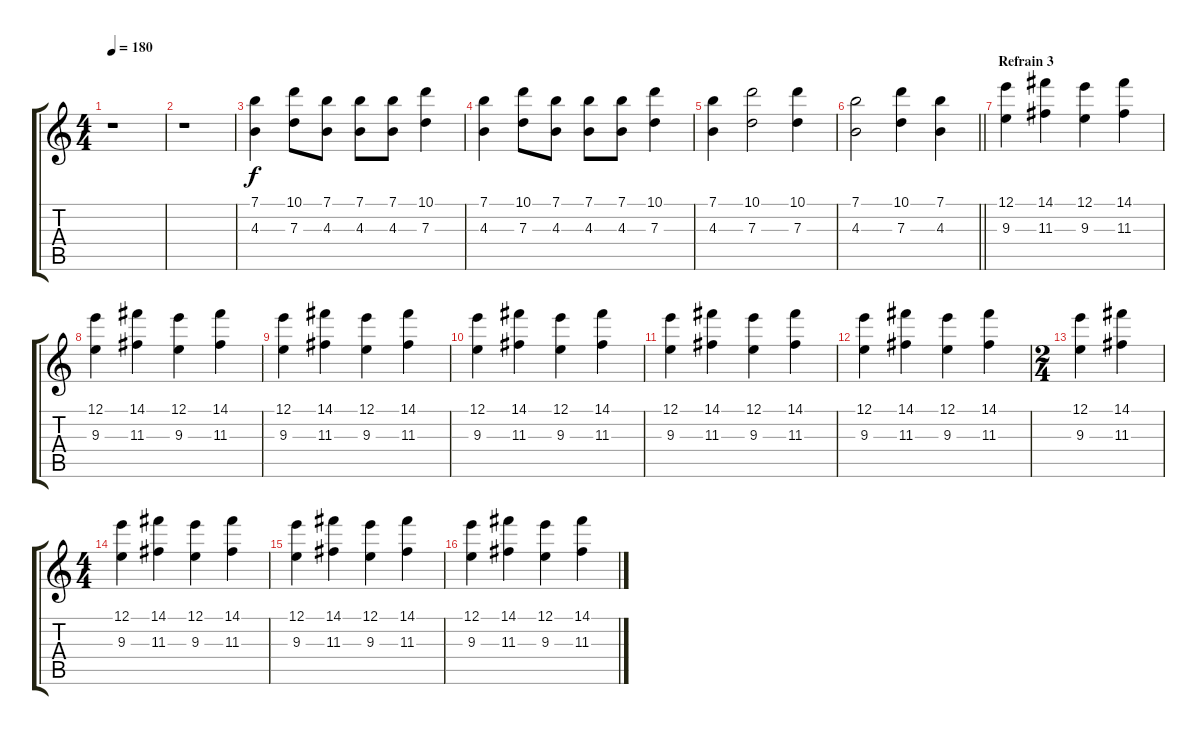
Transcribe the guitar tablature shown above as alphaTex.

\track "" {instrument overdrivenguitar}
\staff {score tabs}
\tuning (E4 B3 G3 D3 A2 E2) {hide}
\ts (4 4)
\tempo 180
\clef g2
\ks c
r.1{dy f} |
r.1 |
(7.1 4.3).4 (10.1 7.3).8 (7.1 4.3).8 (7.1 4.3).8 (7.1 4.3).8 (10.1 7.3).4 |
(7.1 4.3).4 (10.1 7.3).8 (7.1 4.3).8 (7.1 4.3).8 (7.1 4.3).8 (10.1 7.3).4 |
(7.1 4.3).4 (10.1 7.3).2 (10.1 7.3).4 |
\barLineRight lightlight
(7.1 4.3).2 (10.1 7.3).4 (7.1 4.3).4 |
\section ("" "Refrain 3")
(12.1 9.3).4 (14.1 11.3).4 (12.1 9.3).4 (14.1 11.3).4 |
(12.1 9.3).4 (14.1 11.3).4 (12.1 9.3).4 (14.1 11.3).4 |
(12.1 9.3).4 (14.1 11.3).4 (12.1 9.3).4 (14.1 11.3).4 |
(12.1 9.3).4 (14.1 11.3).4 (12.1 9.3).4 (14.1 11.3).4 |
(12.1 9.3).4 (14.1 11.3).4 (12.1 9.3).4 (14.1 11.3).4 |
(12.1 9.3).4 (14.1 11.3).4 (12.1 9.3).4 (14.1 11.3).4 |
\ts (2 4)
(12.1 9.3).4 (14.1 11.3).4 |
\ts (4 4)
(12.1 9.3).4 (14.1 11.3).4 (12.1 9.3).4 (14.1 11.3).4 |
(12.1 9.3).4 (14.1 11.3).4 (12.1 9.3).4 (14.1 11.3).4 |
(12.1 9.3).4 (14.1 11.3).4 (12.1 9.3).4 (14.1 11.3).4
